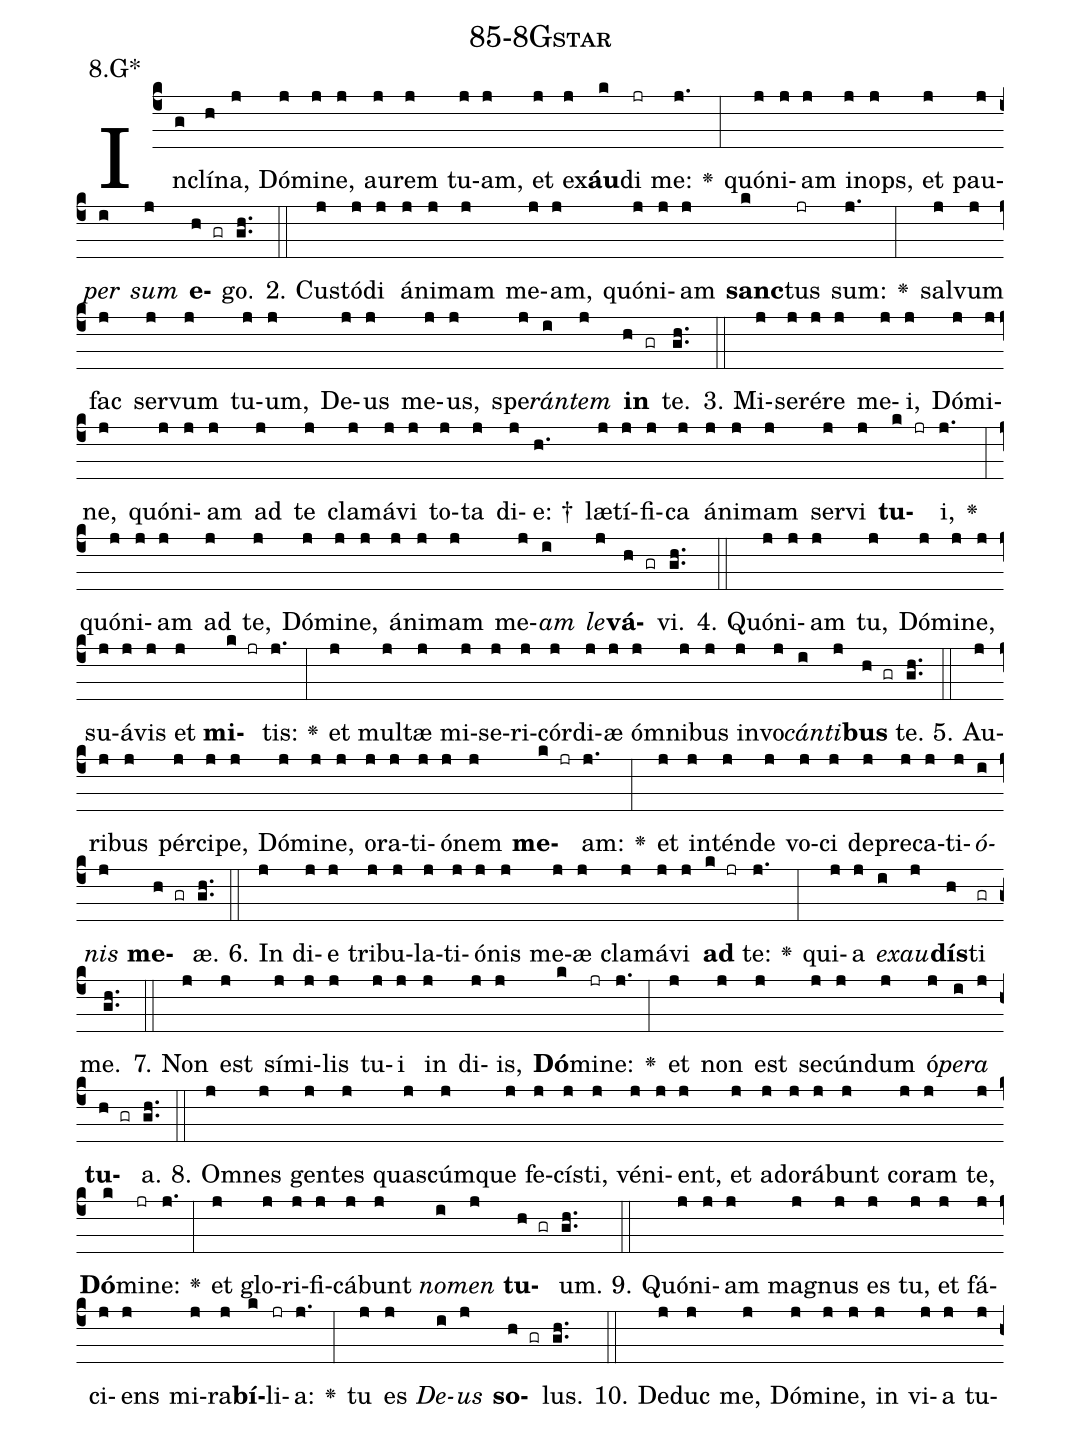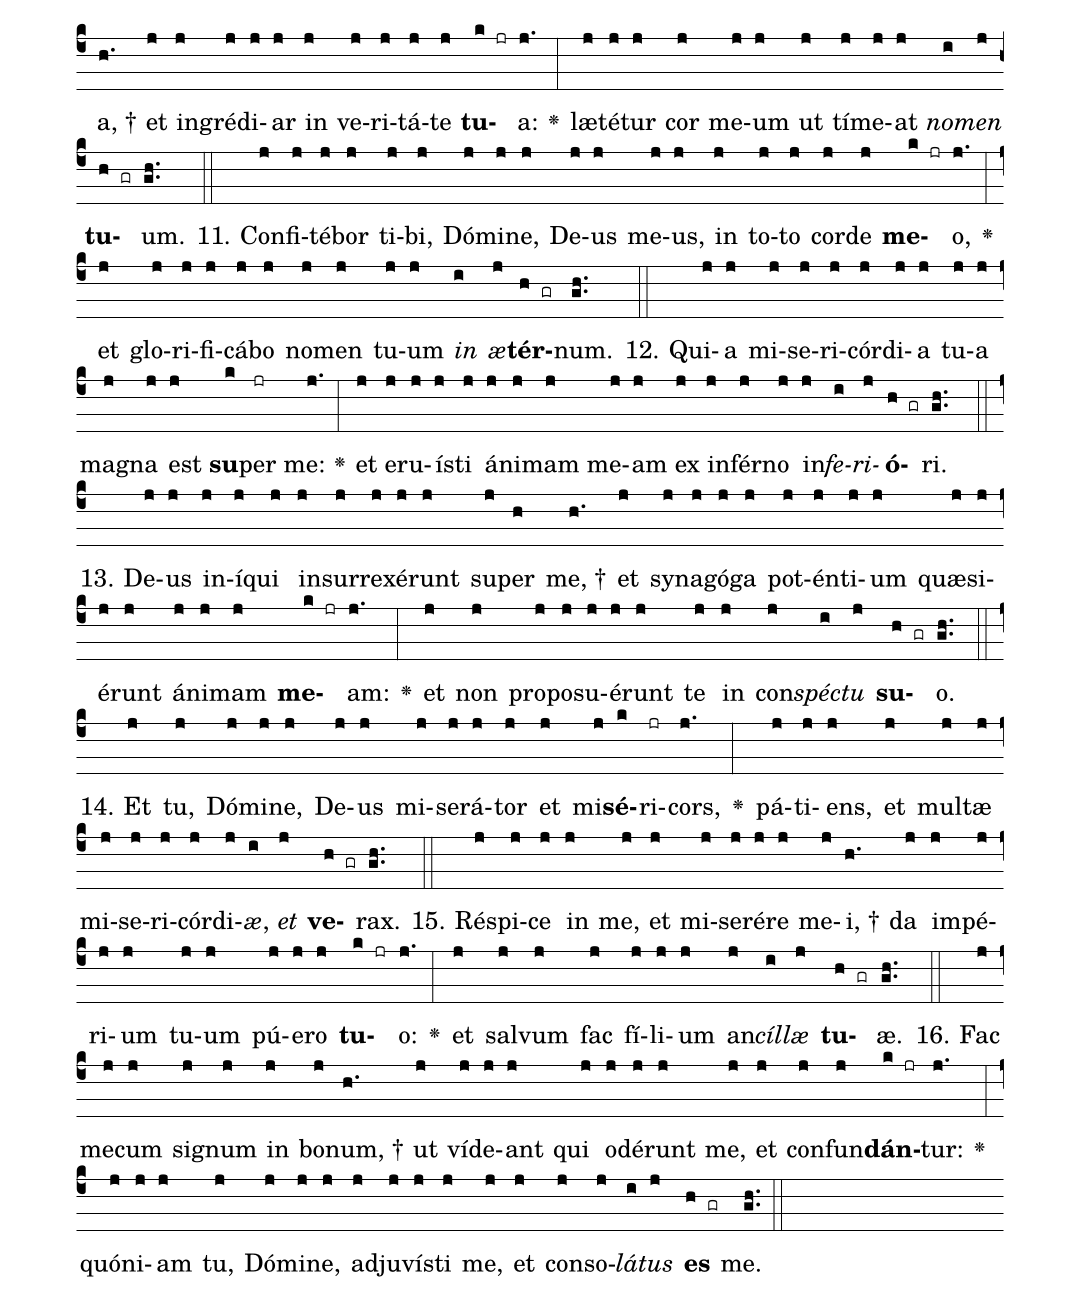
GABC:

name: 85-8Gstar;
annotation: 8.G*;
%%
(c4)In(g)clí(h)na,(j) Dó(j)mi(j)ne,(j) au(j)rem(j) tu(j)am,(j) et(j) ex(j)<b>áu</b>(k)di(jr) me:(j.) <v>\greheightstar</v>(:) quón(j)i(j)am(j) in(j)ops,(j) et(j) pau(j)<i>per</i>(i) <i>sum</i>(j) <b>e</b>(h gr)go.(gh..) (::)
2. Cus(j)tó(j)di(j) á(j)ni(j)mam(j) me(j)am,(j) quón(j)i(j)am(j) <b>sanc</b>(k)tus(jr) sum:(j.) <v>\greheightstar</v>(:) sal(j)vum(j) fac(j) ser(j)vum(j) tu(j)um,(j) De(j)us(j) me(j)us,(j) spe(j)<i>rán</i>(i)<i>tem</i>(j) <b>in</b>(h gr) te.(gh..) (::)
3. Mi(j)se(j)ré(j)re(j) me(j)i,(j) Dó(j)mi(j)ne,(j) quón(j)i(j)am(j) ad(j) te(j) cla(j)má(j)vi(j) to(j)ta(j) di(j)e: †(h.) læ(j)tí(j)fi(j)ca(j) á(j)ni(j)mam(j) ser(j)vi(j) <b>tu</b>(k jr)i,(j.) <v>\greheightstar</v>(:) quón(j)i(j)am(j) ad(j) te,(j) Dó(j)mi(j)ne,(j) á(j)ni(j)mam(j) me(j)<i>am</i>(i) <i>le</i>(j)<b>vá</b>(h gr)vi.(gh..) (::)
4. Quón(j)i(j)am(j) tu,(j) Dó(j)mi(j)ne,(j) su(j)á(j)vis(j) et(j) <b>mi</b>(k jr)tis:(j.) <v>\greheightstar</v>(:) et(j) mul(j)tæ(j) mi(j)se(j)ri(j)cór(j)di(j)æ(j) óm(j)ni(j)bus(j) in(j)vo(j)<i>cán</i>(i)<i>ti</i>(j)<b>bus</b>(h gr) te.(gh..) (::)
5. Au(j)ri(j)bus(j) pér(j)ci(j)pe,(j) Dó(j)mi(j)ne,(j) o(j)ra(j)ti(j)ó(j)nem(j) <b>me</b>(k jr)am:(j.) <v>\greheightstar</v>(:) et(j) in(j)tén(j)de(j) vo(j)ci(j) de(j)pre(j)ca(j)ti(j)<i>ó</i>(i)<i>nis</i>(j) <b>me</b>(h gr)æ.(gh..) (::)
6. In(j) di(j)e(j) tri(j)bu(j)la(j)ti(j)ó(j)nis(j) me(j)æ(j) cla(j)má(j)vi(j) <b>ad</b>(k jr) te:(j.) <v>\greheightstar</v>(:) qui(j)a(j) <i>ex</i>(i)<i>au</i>(j)<b>dís</b>(h)ti(gr) me.(gh..) (::)
7. Non(j) est(j) sí(j)mi(j)lis(j) tu(j)i(j) in(j) di(j)is,(j) <b>Dó</b>(k)mi(jr)ne:(j.) <v>\greheightstar</v>(:) et(j) non(j) est(j) se(j)cún(j)dum(j) ó(j)<i>pe</i>(i)<i>ra</i>(j) <b>tu</b>(h gr)a.(gh..) (::)
8. Om(j)nes(j) gen(j)tes(j) quas(j)cúm(j)que(j) fe(j)cís(j)ti,(j) vé(j)ni(j)ent,(j) et(j) ad(j)o(j)rá(j)bunt(j) co(j)ram(j) te,(j) <b>Dó</b>(k)mi(jr)ne:(j.) <v>\greheightstar</v>(:) et(j) glo(j)ri(j)fi(j)cá(j)bunt(j) <i>no</i>(i)<i>men</i>(j) <b>tu</b>(h gr)um.(gh..) (::)
9. Quón(j)i(j)am(j) ma(j)gnus(j) es(j) tu,(j) et(j) fá(j)ci(j)ens(j) mi(j)ra(j)<b>bí</b>(k)li(jr)a:(j.) <v>\greheightstar</v>(:) tu(j) es(j) <i>De</i>(i)<i>us</i>(j) <b>so</b>(h gr)lus.(gh..) (::)
10. De(j)duc(j) me,(j) Dó(j)mi(j)ne,(j) in(j) vi(j)a(j) tu(j)a, †(h.) et(j) in(j)gré(j)di(j)ar(j) in(j) ve(j)ri(j)tá(j)te(j) <b>tu</b>(k jr)a:(j.) <v>\greheightstar</v>(:) læ(j)té(j)tur(j) cor(j) me(j)um(j) ut(j) tí(j)me(j)at(j) <i>no</i>(i)<i>men</i>(j) <b>tu</b>(h gr)um.(gh..) (::)
11. Con(j)fi(j)té(j)bor(j) ti(j)bi,(j) Dó(j)mi(j)ne,(j) De(j)us(j) me(j)us,(j) in(j) to(j)to(j) cor(j)de(j) <b>me</b>(k jr)o,(j.) <v>\greheightstar</v>(:) et(j) glo(j)ri(j)fi(j)cá(j)bo(j) no(j)men(j) tu(j)um(j) <i>in</i>(i) <i>æ</i>(j)<b>tér</b>(h gr)num.(gh..) (::)
12. Qui(j)a(j) mi(j)se(j)ri(j)cór(j)di(j)a(j) tu(j)a(j) ma(j)gna(j) est(j) <b>su</b>(k)per(jr) me:(j.) <v>\greheightstar</v>(:) et(j) e(j)ru(j)ís(j)ti(j) á(j)ni(j)mam(j) me(j)am(j) ex(j) in(j)fér(j)no(j) in(j)<i>fe</i>(i)<i>ri</i>(j)<b>ó</b>(h gr)ri.(gh..) (::)
13. De(j)us(j) in(j)í(j)qui(j) in(j)sur(j)re(j)xé(j)runt(j) su(j)per(h) me, †(h.) et(j) sy(j)na(j)gó(j)ga(j) pot(j)én(j)ti(j)um(j) quæ(j)si(j)é(j)runt(j) á(j)ni(j)mam(j) <b>me</b>(k jr)am:(j.) <v>\greheightstar</v>(:) et(j) non(j) pro(j)po(j)su(j)é(j)runt(j) te(j) in(j) con(j)<i>spéc</i>(i)<i>tu</i>(j) <b>su</b>(h gr)o.(gh..) (::)
14. Et(j) tu,(j) Dó(j)mi(j)ne,(j) De(j)us(j) mi(j)se(j)rá(j)tor(j) et(j) mi(j)<b>sé</b>(k)ri(jr)cors,(j.) <v>\greheightstar</v>(:) pá(j)ti(j)ens,(j) et(j) mul(j)tæ(j) mi(j)se(j)ri(j)cór(j)di(j)<i>æ</i>,(i) <i>et</i>(j) <b>ve</b>(h gr)rax.(gh..) (::)
15. Ré(j)spi(j)ce(j) in(j) me,(j) et(j) mi(j)se(j)ré(j)re(j) me(j)i, †(h.) da(j) im(j)pé(j)ri(j)um(j) tu(j)um(j) pú(j)e(j)ro(j) <b>tu</b>(k jr)o:(j.) <v>\greheightstar</v>(:) et(j) sal(j)vum(j) fac(j) fí(j)li(j)um(j) an(j)<i>cíl</i>(i)<i>læ</i>(j) <b>tu</b>(h gr)æ.(gh..) (::)
16. Fac(j) me(j)cum(j) si(j)gnum(j) in(j) bo(j)num, †(h.) ut(j) ví(j)de(j)ant(j) qui(j) o(j)dé(j)runt(j) me,(j) et(j) con(j)fun(j)<b>dán</b>(k jr)tur:(j.) <v>\greheightstar</v>(:) quón(j)i(j)am(j) tu,(j) Dó(j)mi(j)ne,(j) ad(j)ju(j)vís(j)ti(j) me,(j) et(j) con(j)so(j)<i>lá</i>(i)<i>tus</i>(j) <b>es</b>(h gr) me.(gh..) (::)
